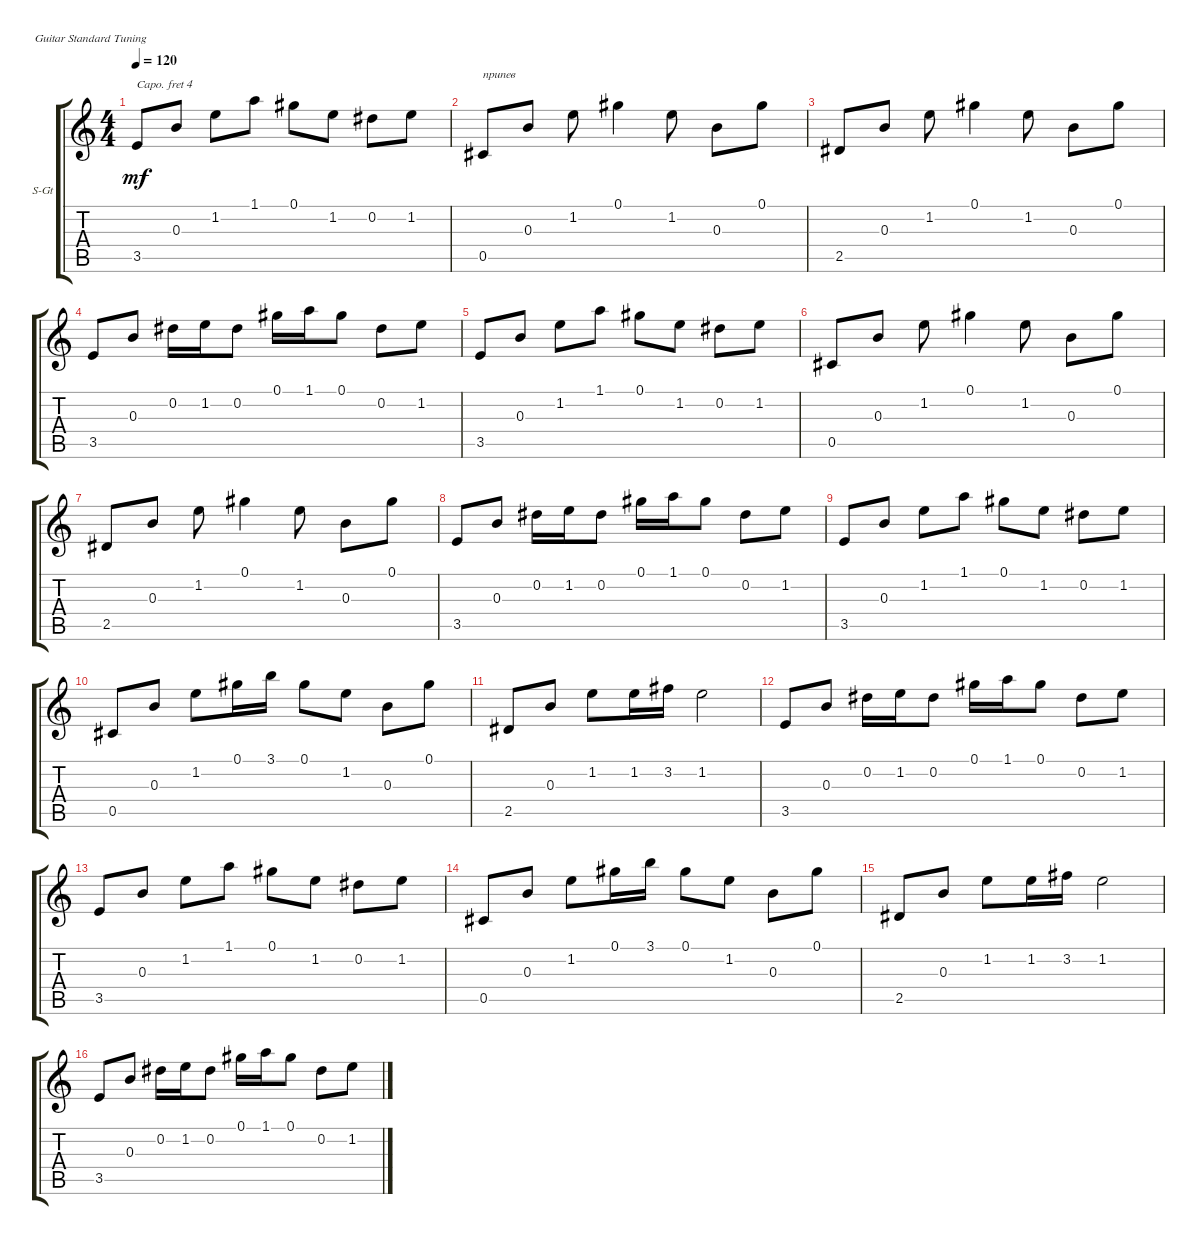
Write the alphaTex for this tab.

\defaultSystemsLayout 4
\bracketExtendMode groupsimilarinstruments
\firstSystemTrackNameOrientation horizontal
\otherSystemsTrackNameOrientation horizontal
\track ("Guitar 1" "S-Gt") {instrument acousticguitarsteel}
\staff {score tabs}
\capo 4
\tuning (E4 B3 G3 D3 A2 E2)
\ts (4 4)
\tempo 120
\clef g2
\ks c
3.5.8{dy mf} 0.3.8 1.2.8 1.1.8 0.1.8 1.2.8 0.2.8 1.2.8 |
0.5.8{txt "припев"} 0.3.8 1.2.8 0.1.4 1.2.8 0.3.8 0.1.8 |
2.5.8 0.3.8 1.2.8 0.1.4 1.2.8 0.3.8 0.1.8 |
3.5.8 0.3.8 0.2.16 1.2.16 0.2.8 0.1.16 1.1.16 0.1.8 0.2.8 1.2.8 |
3.5.8 0.3.8 1.2.8 1.1.8 0.1.8 1.2.8 0.2.8 1.2.8 |
0.5.8 0.3.8 1.2.8 0.1.4 1.2.8 0.3.8 0.1.8 |
2.5.8 0.3.8 1.2.8 0.1.4 1.2.8 0.3.8 0.1.8 |
3.5.8 0.3.8 0.2.16 1.2.16 0.2.8 0.1.16 1.1.16 0.1.8 0.2.8 1.2.8 |
3.5.8 0.3.8 1.2.8 1.1.8 0.1.8 1.2.8 0.2.8 1.2.8 |
0.5.8 0.3.8 1.2.8 0.1.16 3.1.16 0.1.8 1.2.8 0.3.8 0.1.8 |
2.5.8 0.3.8 1.2.8 1.2.16 3.2.16 1.2.2 |
3.5.8 0.3.8 0.2.16 1.2.16 0.2.8 0.1.16 1.1.16 0.1.8 0.2.8 1.2.8 |
3.5.8 0.3.8 1.2.8 1.1.8 0.1.8 1.2.8 0.2.8 1.2.8 |
0.5.8 0.3.8 1.2.8 0.1.16 3.1.16 0.1.8 1.2.8 0.3.8 0.1.8 |
2.5.8 0.3.8 1.2.8 1.2.16 3.2.16 1.2.2 |
3.5.8 0.3.8 0.2.16 1.2.16 0.2.8 0.1.16 1.1.16 0.1.8 0.2.8 1.2.8
